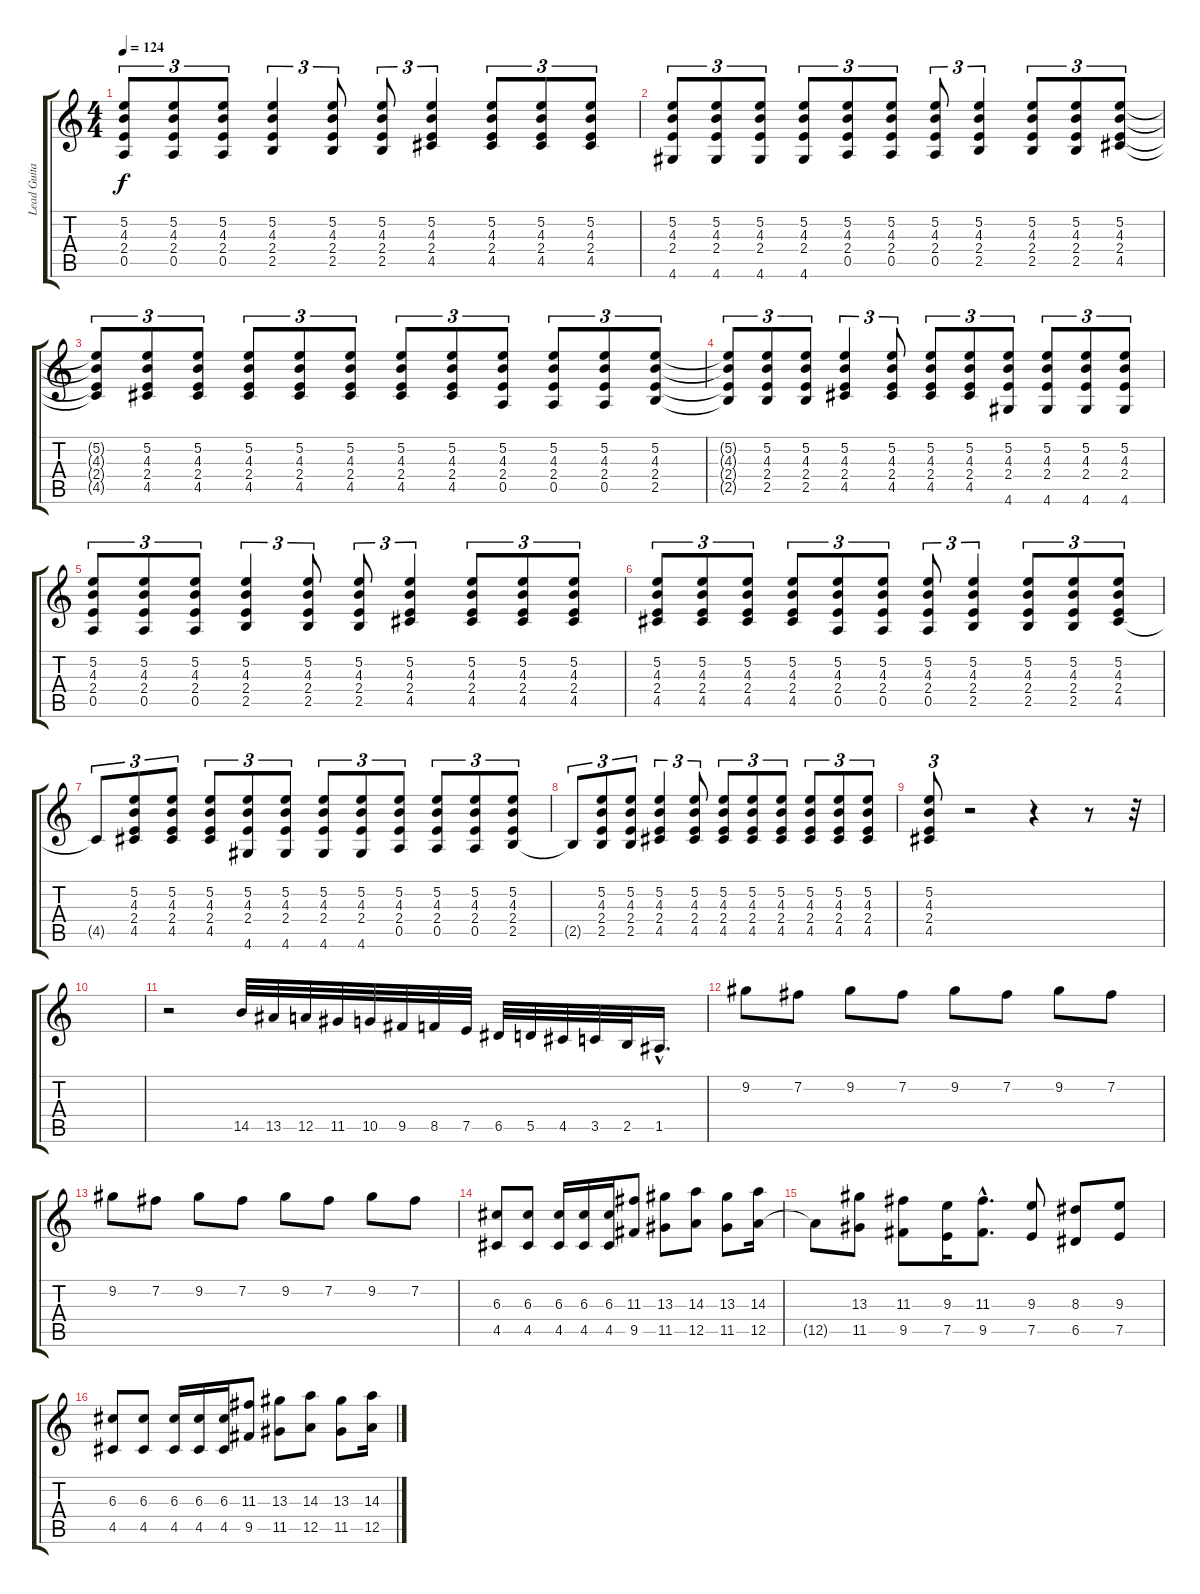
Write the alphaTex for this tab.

\track ("Lead Guitar" "Lead Guita") {instrument overdrivenguitar}
\staff {score tabs}
\tuning (E4 B3 G3 D3 A2 E2) {hide}
\ts (4 4)
\tempo 124
\clef g2
\ks c
(5.2 4.3 2.4 0.5).8{tu (3 2) dy f instrument acousticguitarsteel} (5.2 4.3 2.4 0.5).8{tu (3 2)} (5.2 4.3 2.4 0.5).8{tu (3 2)} (5.2 4.3 2.4 2.5).4{tu (3 2)} (5.2 4.3 2.4 2.5).8{tu (3 2)} (5.2 4.3 2.4 2.5).8{tu (3 2)} (5.2 4.3 2.4 4.5).4{tu (3 2)} (5.2 4.3 2.4 4.5).8{tu (3 2)} (5.2 4.3 2.4 4.5).8{tu (3 2)} (5.2 4.3 2.4 4.5).8{tu (3 2)} |
(5.2 4.3 2.4 4.6).8{tu (3 2)} (5.2 4.3 2.4 4.6).8{tu (3 2)} (5.2 4.3 2.4 4.6).8{tu (3 2)} (5.2 4.3 2.4 4.6).8{tu (3 2)} (5.2 4.3 2.4 0.5).8{tu (3 2)} (5.2 4.3 2.4 0.5).8{tu (3 2)} (5.2 4.3 2.4 0.5).8{tu (3 2)} (5.2 4.3 2.4 2.5).4{tu (3 2)} (5.2 4.3 2.4 2.5).8{tu (3 2)} (5.2 4.3 2.4 2.5).8{tu (3 2)} (5.2 4.3 2.4 4.5).8{tu (3 2)} |
(5.2{t} 4.3{t} 2.4{t} 4.5{t}).8{tu (3 2)} (5.2 4.3 2.4 4.5).8{tu (3 2)} (5.2 4.3 2.4 4.5).8{tu (3 2)} (5.2 4.3 2.4 4.5).8{tu (3 2)} (5.2 4.3 2.4 4.5).8{tu (3 2)} (5.2 4.3 2.4 4.5).8{tu (3 2)} (5.2 4.3 2.4 4.5).8{tu (3 2)} (5.2 4.3 2.4 4.5).8{tu (3 2)} (5.2 4.3 2.4 0.5).8{tu (3 2)} (5.2 4.3 2.4 0.5).8{tu (3 2)} (5.2 4.3 2.4 0.5).8{tu (3 2)} (5.2 4.3 2.4 2.5).8{tu (3 2)} |
(5.2{t} 4.3{t} 2.4{t} 2.5{t}).8{tu (3 2)} (5.2 4.3 2.4 2.5).8{tu (3 2)} (5.2 4.3 2.4 2.5).8{tu (3 2)} (5.2 4.3 2.4 4.5).4{tu (3 2)} (5.2 4.3 2.4 4.5).8{tu (3 2)} (5.2 4.3 2.4 4.5).8{tu (3 2)} (5.2 4.3 2.4 4.5).8{tu (3 2)} (5.2 4.3 2.4 4.6).8{tu (3 2)} (5.2 4.3 2.4 4.6).8{tu (3 2)} (5.2 4.3 2.4 4.6).8{tu (3 2)} (5.2 4.3 2.4 4.6).8{tu (3 2)} |
(5.2 4.3 2.4 0.5).8{tu (3 2)} (5.2 4.3 2.4 0.5).8{tu (3 2)} (5.2 4.3 2.4 0.5).8{tu (3 2)} (5.2 4.3 2.4 2.5).4{tu (3 2)} (5.2 4.3 2.4 2.5).8{tu (3 2)} (5.2 4.3 2.4 2.5).8{tu (3 2)} (5.2 4.3 2.4 4.5).4{tu (3 2)} (5.2 4.3 2.4 4.5).8{tu (3 2)} (5.2 4.3 2.4 4.5).8{tu (3 2)} (5.2 4.3 2.4 4.5).8{tu (3 2)} |
(5.2 4.3 2.4 4.5).8{tu (3 2)} (5.2 4.3 2.4 4.5).8{tu (3 2)} (5.2 4.3 2.4 4.5).8{tu (3 2)} (5.2 4.3 2.4 4.5).8{tu (3 2)} (5.2 4.3 2.4 0.5).8{tu (3 2)} (5.2 4.3 2.4 0.5).8{tu (3 2)} (5.2 4.3 2.4 0.5).8{tu (3 2)} (5.2 4.3 2.4 2.5).4{tu (3 2)} (5.2 4.3 2.4 2.5).8{tu (3 2)} (5.2 4.3 2.4 2.5).8{tu (3 2)} (5.2 4.3 2.4 4.5).8{tu (3 2)} |
4.5{t}.8{tu (3 2)} (5.2 4.3 2.4 4.5).8{tu (3 2)} (5.2 4.3 2.4 4.5).8{tu (3 2)} (5.2 4.3 2.4 4.5).8{tu (3 2)} (5.2 4.3 2.4 4.6).8{tu (3 2)} (5.2 4.3 2.4 4.6).8{tu (3 2)} (5.2 4.3 2.4 4.6).8{tu (3 2)} (5.2 4.3 2.4 4.6).8{tu (3 2)} (5.2 4.3 2.4 0.5).8{tu (3 2)} (5.2 4.3 2.4 0.5).8{tu (3 2)} (5.2 4.3 2.4 0.5).8{tu (3 2)} (5.2 4.3 2.4 2.5).8{tu (3 2)} |
2.5{t}.8{tu (3 2)} (5.2 4.3 2.4 2.5).8{tu (3 2)} (5.2 4.3 2.4 2.5).8{tu (3 2)} (5.2 4.3 2.4 4.5).4{tu (3 2)} (5.2 4.3 2.4 4.5).8{tu (3 2)} (5.2 4.3 2.4 4.5).8{tu (3 2)} (5.2 4.3 2.4 4.5).8{tu (3 2)} (5.2 4.3 2.4 4.5).8{tu (3 2)} (5.2 4.3 2.4 4.5).8{tu (3 2)} (5.2 4.3 2.4 4.5).8{tu (3 2)} (5.2 4.3 2.4 4.5).8{tu (3 2)} |
(5.2 4.3 2.4 4.5).8{tu (3 2)} r.2 r.4 r.8 r.32 |
|
r.2{instrument overdrivenguitar} 14.5.32 13.5.32 12.5.32 11.5.32 10.5.32 9.5.32 8.5.32 7.5.32 6.5.32 5.5.32 4.5.32 3.5.32 2.5.32 1.5{hac}.16{d} |
9.2.8 7.2.8 9.2.8 7.2.8 9.2.8 7.2.8 9.2.8 7.2.8 |
9.2.8 7.2.8 9.2.8 7.2.8 9.2.8 7.2.8 9.2.8 7.2.8 |
(6.3 4.5).8 (6.3 4.5).8 (6.3 4.5).16 (6.3 4.5).16 (6.3 4.5).16 (11.3 9.5).8 (13.3 11.5).8 (14.3 12.5).8 (13.3 11.5).8 (14.3 12.5).16 |
12.5{t}.8 (13.3 11.5).8 (11.3 9.5).8 (9.3 7.5).16 (11.3{hac} 9.5{hac}).8{d} (9.3 7.5).8 (8.3 6.5).8 (9.3 7.5).8 |
(6.3 4.5).8 (6.3 4.5).8 (6.3 4.5).16 (6.3 4.5).16 (6.3 4.5).16 (11.3 9.5).8 (13.3 11.5).8 (14.3 12.5).8 (13.3 11.5).8 (14.3 12.5).16
